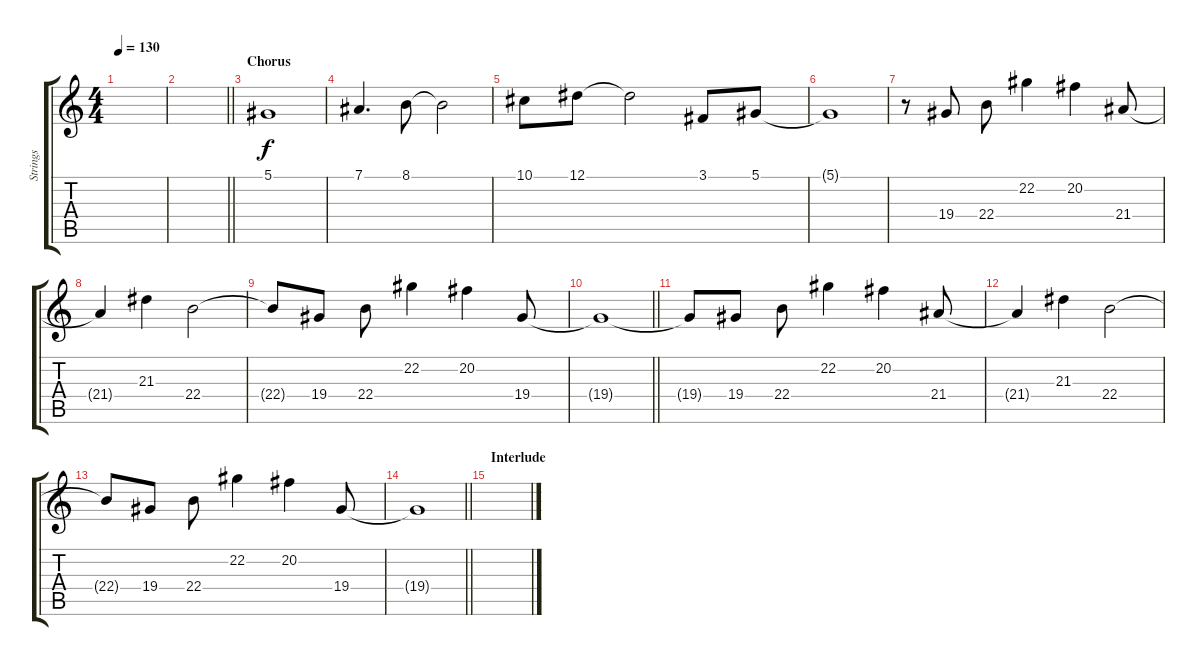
\track ("Strings" "Strings") {instrument stringensemble1}
\staff {score tabs}
\tuning (Eb4 Bb3 Gb3 Db3 Ab2 Eb2) {hide}
\ts (4 4)
\tempo 130
\clef g2
\ks c
|
\barLineRight lightlight
|
\section ("" "Chorus")
5.1.1 |
7.1.4{d} 8.1.8 8.1{t}.2 |
10.1.8 12.1.8 12.1{t}.2 3.1.8 5.1.8 |
5.1{t}.1 |
r.8 19.4.8 22.4.8 22.2.4 20.2.4 21.4.8 |
21.4{t}.4 21.3.4 22.4.2 |
22.4{t}.8 19.4.8 22.4.8 22.2.4 20.2.4 19.4.8 |
\barLineRight lightlight
19.4{t}.1 |
19.4{t}.8 19.4.8 22.4.8 22.2.4 20.2.4 21.4.8 |
21.4{t}.4 21.3.4 22.4.2 |
22.4{t}.8 19.4.8 22.4.8 22.2.4 20.2.4 19.4.8 |
\barLineRight lightlight
19.4{t}.1 |
\section ("" "Interlude")
